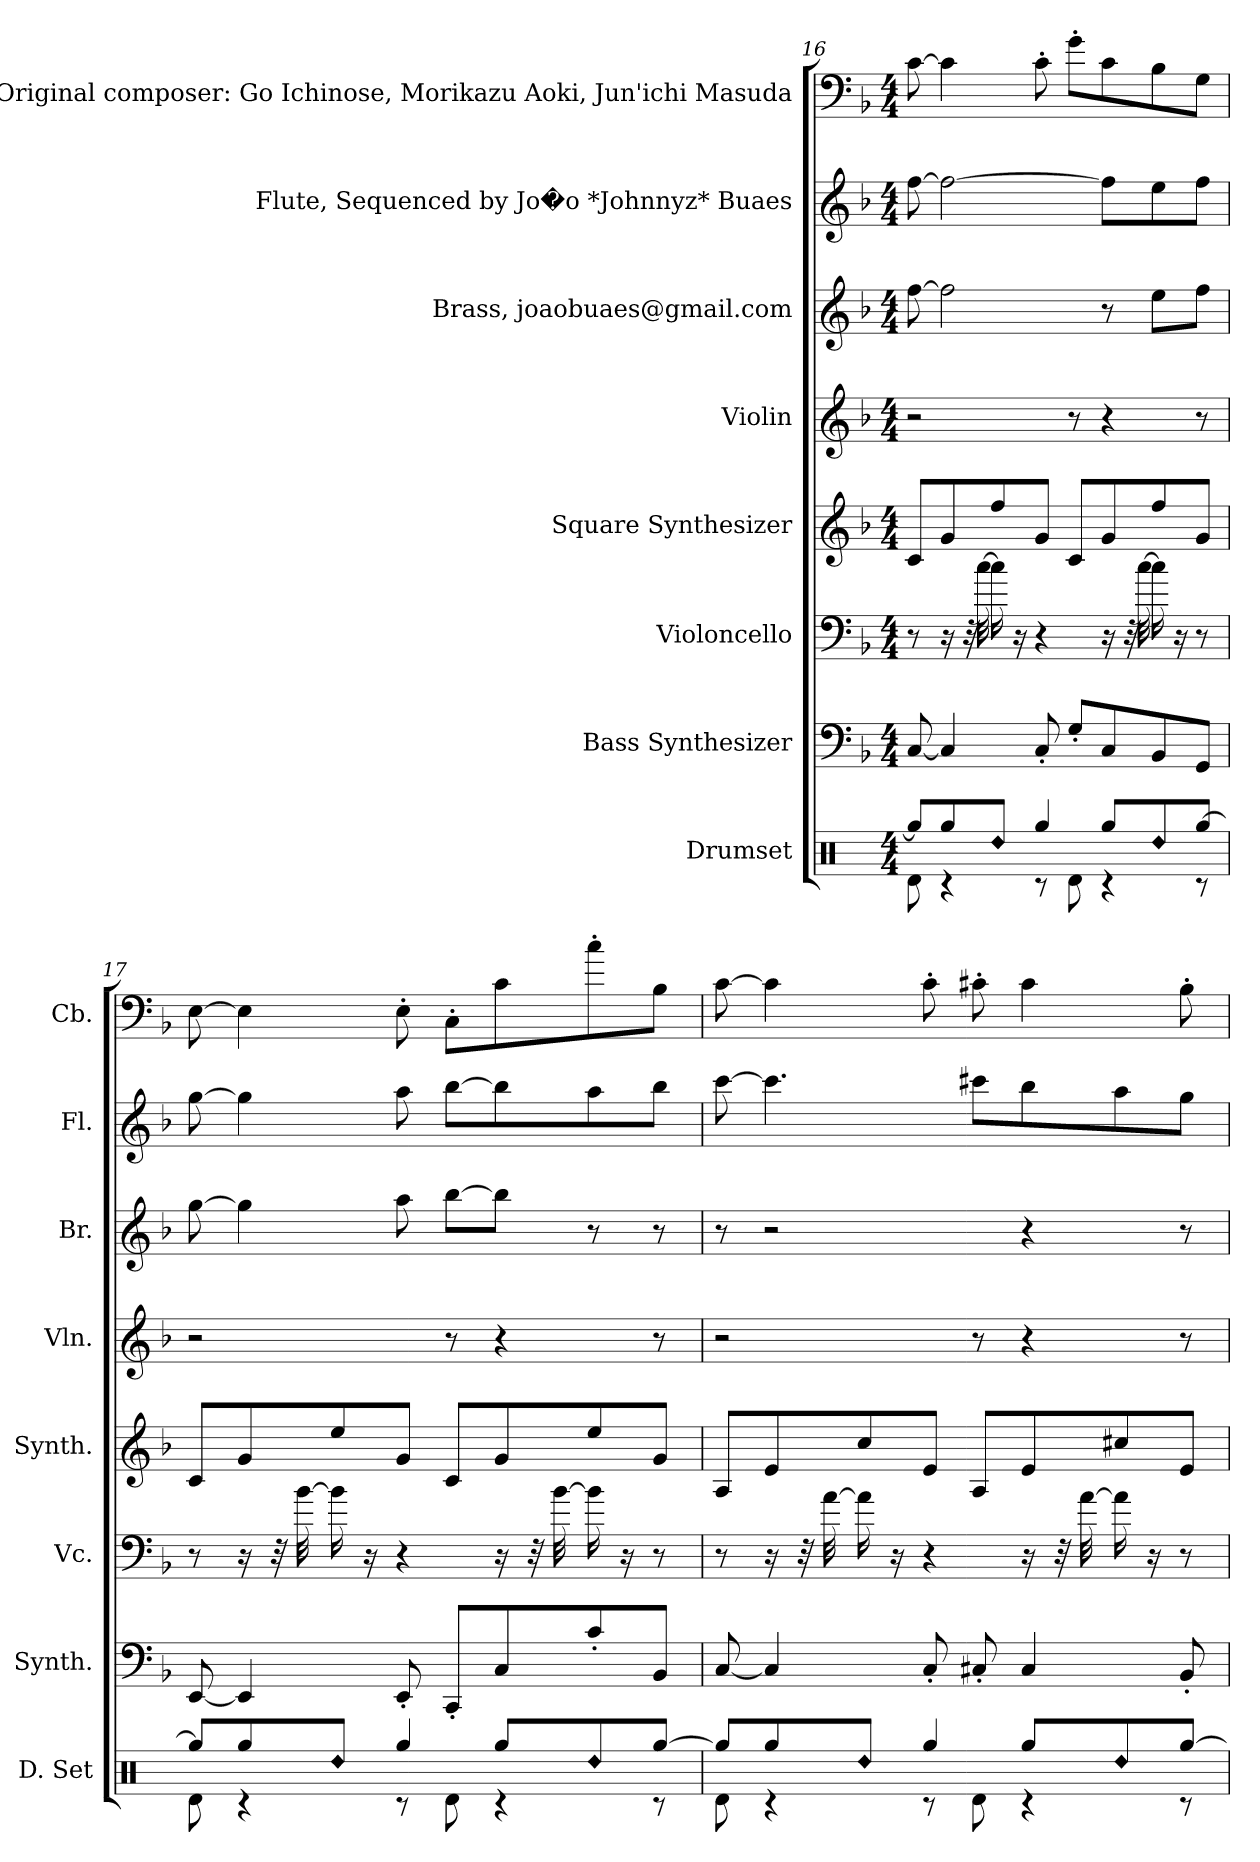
**kern	**kern	**kern	**kern	**kern	**kern	**kern	**kern
*part8	*part7	*part6	*part5	*part4	*part3	*part2	*part1
*staff8	*staff7	*staff6	*staff5	*staff4	*staff3	*staff2	*staff1
*I"Drumset	*I"Bass Synthesizer	*I"Violoncello	*I"Square Synthesizer	*I"Violin	*I"Brass, joaobuaes@gmail.com	*I"Flute, Sequenced by Jo�o *Johnnyz* Buaes	*I"Contrabass, Original composer: Go Ichinose, Morikazu Aoki, Jun'ichi Masuda
*I'D. Set	*I'Synth.	*I'Vc.	*I'Synth.	*I'Vln.	*I'Br.	*I'Fl.	*I'Cb.
*clefX	*clefF4	*clefF4	*clefG2	*clefG2	*clefG2	*clefG2	*clefF4
*	*	*	*	*	*	*	*ITrd7c12
*k[]	*k[b-]	*k[b-]	*k[b-]	*k[b-]	*k[b-]	*k[b-]	*k[b-]
*M4/4	*M4/4	*M4/4	*M4/4	*M4/4	*M4/4	*M4/4	*M4/4
=16	=16	=16	=16	=16	=16	=16	=16
*^	*	*	*	*	*	*	*
8Rgg/L]	8Rd\	[8C/	8r	8c/L	2r	[8ff\	[8ff\	[8C\
8Rgg/	4r	4C/]	16r	8g/	.	2ff\]	2ff\_	4C\]
.	.	.	32r	.	.	.	.	.
.	.	.	[32cc\	.	.	.	.	.
!LO:N:head=diamond	!	!	!	!	!	!	!	!
8Rdd/J	.	.	16cc\]	8ff/	.	.	.	.
.	.	.	16r	.	.	.	.	.
4Rgg/	8r	8C'/	4r	8g/J	.	.	.	8C'\
.	8Rd\	8G'/L	.	8c/L	8r	.	.	8G'\L
8Rgg/L	4r	8C/	16r	8g/	4r	8r	8ff\L]	8C\
.	.	.	32r	.	.	.	.	.
.	.	.	[32cc\	.	.	.	.	.
!LO:N:head=diamond	!	!	!	!	!	!	!	!
8Rdd/	.	8BB-/	16cc\]	8ff/	.	8ee\L	8ee\	8BB-\
.	.	.	16r	.	.	.	.	.
[8Rgg/J	8r	8GG/J	8r	8g/J	8r	8ff\J	8ff\J	8GG\J
!!LO:PB:g=z
=17	=17	=17	=17	=17	=17	=17	=17	=17
8Rgg/L]	8Rd\	[8EE/	8r	8c/L	2r	[8gg\	[8gg\	[8EE\
8Rgg/	4r	4EE/]	16r	8g/	.	4gg\]	4gg\]	4EE\]
.	.	.	32r	.	.	.	.	.
.	.	.	[32b-\	.	.	.	.	.
!LO:N:head=diamond	!	!	!	!	!	!	!	!
8Rdd/J	.	.	16b-\]	8ee/	.	.	.	.
.	.	.	16r	.	.	.	.	.
4Rgg/	8r	8EE'/	4r	8g/J	.	8aa\	8aa\	8EE'\
.	8Rd\	8CC'/L	.	8c/L	8r	[8bb-\L	[8bb-\L	8CC'\L
8Rgg/L	4r	8C/	16r	8g/	4r	8bb-\J]	8bb-\]	8C\
.	.	.	32r	.	.	.	.	.
.	.	.	[32b-\	.	.	.	.	.
!LO:N:head=diamond	!	!	!	!	!	!	!	!
8Rdd/	.	8c'/	16b-\]	8ee/	.	8r	8aa\	8c'\
.	.	.	16r	.	.	.	.	.
[8Rgg/J	8r	8BB-/J	8r	8g/J	8r	8r	8bb-\J	8BB-\J
=18	=18	=18	=18	=18	=18	=18	=18	=18
8Rgg/L]	8Rd\	[8C/	8r	8A/L	2r	8r	[8ccc\	[8C\
8Rgg/	4r	4C/]	16r	8e/	.	2r	4.ccc\]	4C\]
.	.	.	32r	.	.	.	.	.
.	.	.	[32a\	.	.	.	.	.
!LO:N:head=diamond	!	!	!	!	!	!	!	!
8Rdd/J	.	.	16a\]	8cc/	.	.	.	.
.	.	.	16r	.	.	.	.	.
4Rgg/	8r	8C'/	4r	8e/J	.	.	.	8C'\
.	8Rd\	8C#X'/	.	8A/L	8r	.	8ccc#X\L	8C#X'\
8Rgg/L	4r	4C#/	16r	8e/	4r	4r	8bb-\	4C#\
.	.	.	32r	.	.	.	.	.
.	.	.	[32a\	.	.	.	.	.
!LO:N:head=diamond	!	!	!	!	!	!	!	!
8Rdd/	.	.	16a\]	8cc#X/	.	.	8aa\	.
.	.	.	16r	.	.	.	.	.
[8Rgg/J	8r	8BB-'/	8r	8e/J	8r	8r	8gg\J	8BB-'\
*v	*v	*	*	*	*	*	*	*
=	=	=	=	=	=	=	=
*-	*-	*-	*-	*-	*-	*-	*-
